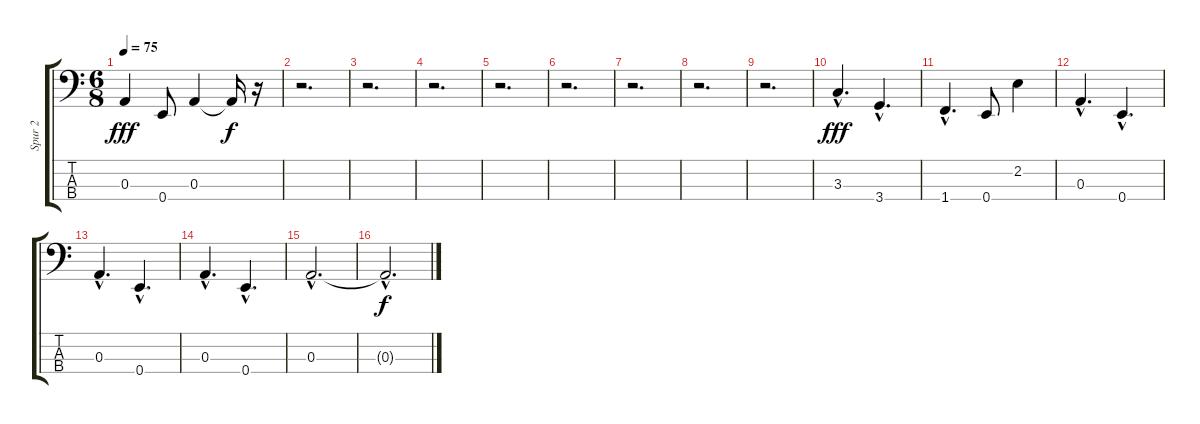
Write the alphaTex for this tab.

\track ("Spur 2" "Spur 2") {instrument electricbassfinger}
\staff {score tabs}
\tuning (G2 D2 A1 E1) {hide}
\ts (6 8)
\tempo 75
\clef f4
\ks c
0.3.4{dy fff} 0.4.8 0.3.4 0.3{t}.16{dy f} r.16 |
r.2{d} |
r.2{d} |
r.2{d} |
r.2{d} |
r.2{d} |
r.2{d} |
r.2{d} |
r.2{d} |
3.3{hac}.4{d dy fff} 3.4{hac}.4{d} |
1.4{hac}.4{d} 0.4.8 2.2.4 |
0.3{hac}.4{d} 0.4{hac}.4{d} |
0.3{hac}.4{d} 0.4{hac}.4{d} |
0.3{hac}.4{d} 0.4{hac}.4{d} |
0.3{hac}.2{d} |
0.3{hac t}.2{d dy f}
